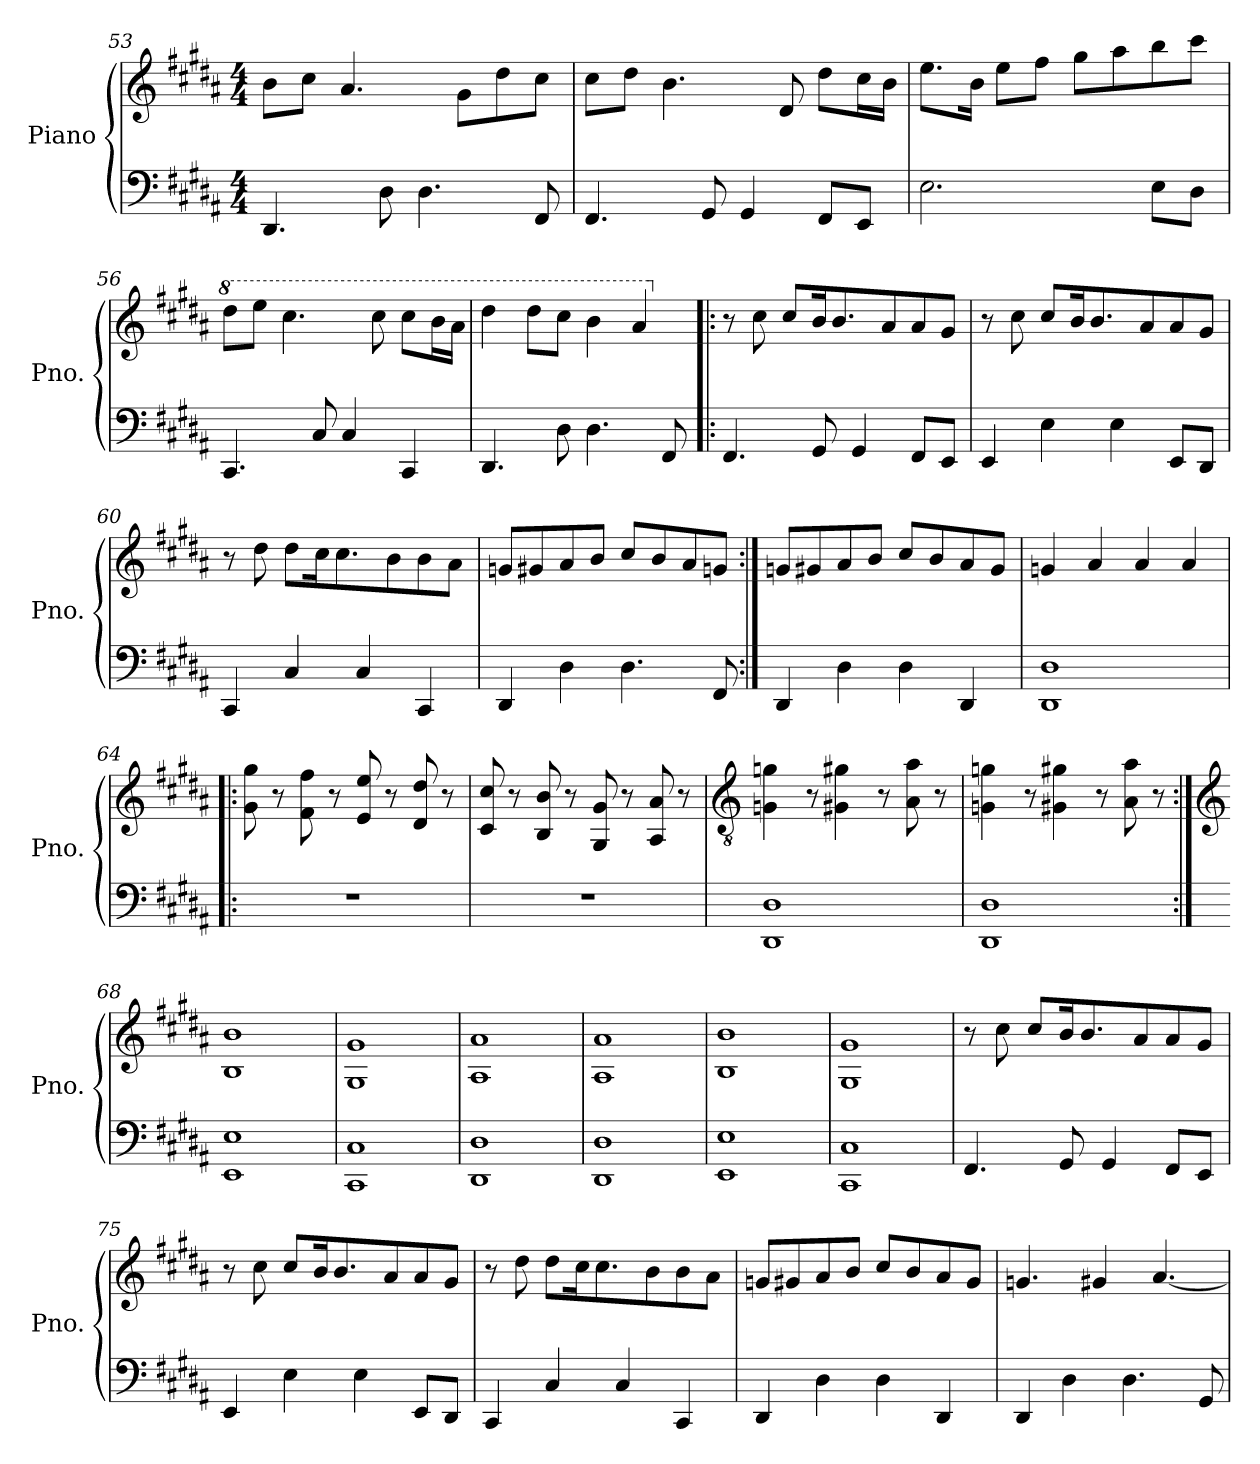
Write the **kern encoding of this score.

**kern	**kern
*part1	*part1
*staff2	*staff1
*I"Piano	*
*I'Pno.	*
*clefF4	*clefG2
*k[f#c#g#d#a#]	*k[f#c#g#d#a#]
*M4/4	*M4/4
=53	=53
4.DD#/	8b\L
.	8cc#\J
.	4.a#/
8D#\	.
4.D#\	.
.	8g#\L
.	8dd#\
8FF#/	8cc#\J
=54	=54
4.FF#/	8cc#\L
.	8dd#\J
.	4.b\
8GG#/	.
4GG#/	.
.	8d#/
8FF#/L	8dd#\L
8EE/J	16cc#\L
.	16b\JJ
=55	=55
2.E\	8.ee\L
.	16b\Jk
.	8ee\L
.	8ff#\J
.	8gg#\L
.	8aa#\
8E\L	8bb\
8D#\J	8ccc#\J
!!LO:LB:g=z
=56	=56
*	*8va
4.CC#/	8ddd#\L
.	8eee\J
.	4.ccc#\
8C#/	.
4C#/	.
.	8ccc#\
4CC#/	8ccc#\L
.	16bb\L
.	16aa#\JJ
=57	=57
4.DD#/	4ddd#\
.	8ddd#\L
8D#\	8ccc#\J
4.D#\	4bb\
.	4aa#/
8FF#/	.
=58!|:	=58!|:
*	*X8va
4.FF#/	8r
.	8cc#\
.	8cc#/L
8GG#/	16b/K
.	8.b/
4GG#/	.
.	8a#/
8FF#/L	8a#/
8EE/J	8g#/J
=59	=59
4EE/	8r
.	8cc#\
4E\	8cc#/L
.	16b/K
.	8.b/
4E\	.
.	8a#/
8EE/L	8a#/
8DD#/J	8g#/J
=60	=60
4CC#/	8r
.	8dd#\
4C#/	8dd#\L
.	16cc#\K
.	8.cc#\
4C#/	.
.	8b\
4CC#/	8b\
.	8a#\J
!!LO:LB:g=z
=61	=61
4DD#/	8gn/L
.	8g#X/
4D#\	8a#/
.	8b/J
4.D#\	8cc#/L
.	8b/
.	8a#/
8FF#/	8gn/J
=62:|!	=62:|!
4DD#/	8gn/L
.	8g#X/
4D#\	8a#/
.	8b/J
4D#\	8cc#/L
.	8b/
4DD#/	8a#/
.	8g#/J
=63	=63
1DD# 1D#	4gn/
.	4a#/
.	4a#/
.	4a#/
=64!|:	=64!|:
1r	8g#\ 8gg#\
.	8r
.	8f#\ 8ff#\
.	8r
.	8e/ 8ee/
.	8r
.	8d#/ 8dd#/
.	8r
!!LO:LB:g=z
=65	=65
1r	8c#/ 8cc#/
.	8r
.	8B/ 8b/
.	8r
.	8G#/ 8g#/
.	8r
.	8A#/ 8a#/
.	8r
=66	=66
*	*clefGv2
1DD# 1D#	4Gn\ 4gn\
.	8r
.	4G#X\ 4g#X\
.	8r
.	8A#\ 8a#\
.	8r
=67	=67
1DD# 1D#	4Gn\ 4gn\
.	8r
.	4G#X\ 4g#X\
.	8r
.	8A#\ 8a#\
.	8r
!!LO:LB:g=z
=68:|!	=68:|!
*	*clefG2
1EE 1E	1B 1b
=69	=69
1CC# 1C#	1G# 1g#
=70	=70
1DD# 1D#	1A# 1a#
=71	=71
1DD# 1D#	1A# 1a#
=72	=72
1EE 1E	1B 1b
!!LO:PB:g=z
=73	=73
1CC# 1C#	1G# 1g#
=74	=74
4.FF#/	8r
.	8cc#\
.	8cc#/L
8GG#/	16b/K
.	8.b/
4GG#/	.
.	8a#/
8FF#/L	8a#/
8EE/J	8g#/J
=75	=75
4EE/	8r
.	8cc#\
4E\	8cc#/L
.	16b/K
.	8.b/
4E\	.
.	8a#/
8EE/L	8a#/
8DD#/J	8g#/J
=76	=76
4CC#/	8r
.	8dd#\
4C#/	8dd#\L
.	16cc#\K
.	8.cc#\
4C#/	.
.	8b\
4CC#/	8b\
.	8a#\J
=77	=77
4DD#/	8gn/L
.	8g#X/
4D#\	8a#/
.	8b/J
4D#\	8cc#/L
.	8b/
4DD#/	8a#/
.	8g#/J
!!LO:LB:g=z
=78	=78
4DD#/	4.gn/
4D#\	.
.	4g#X/
4.D#\	.
.	[4.a#/
8GG#/	.
=	=
*-	*-
